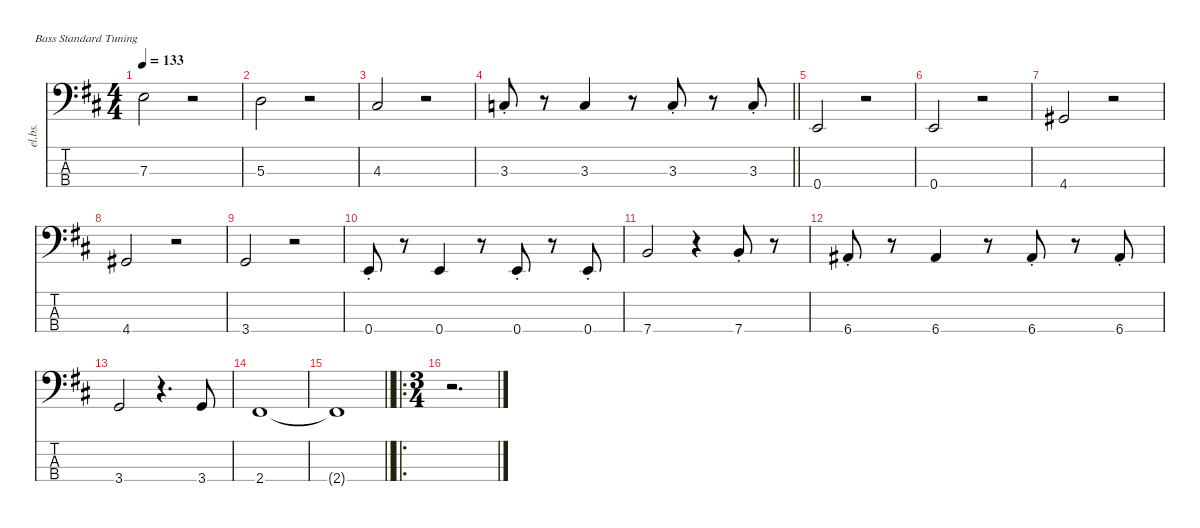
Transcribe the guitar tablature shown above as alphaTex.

\defaultSystemsLayout 4
\hideDynamics
\bracketExtendMode nobrackets
\otherSystemsTrackNameOrientation horizontal
\track ("Bass" "el.bs.") {instrument electricbassfinger}
\staff {score tabs}
\tuning (G2 D2 A1 E1)
\ts (4 4)
\tempo 133
\clef f4
\ks bminor
7.3{acc forcenatural}.2{dy f beam Down} r.2{beam Down} |
5.3{acc forcenatural}.2{beam Down} r.2{beam Down} |
4.3{acc #}.2{beam Up} r.2{beam Up} |
\barLineRight lightlight
3.3{st acc forcenatural}.8{beam Up} r.8{beam Up} 3.3{acc forcenatural}.4{beam Up} r.8{beam Up} 3.3{st acc forcenatural}.8{beam Up} r.8{beam Up} 3.3{st acc forcenatural}.8{beam Up} |
0.4{acc forcenatural}.2{beam Up} r.2{beam Up} |
0.4{acc forcenatural}.2{beam Up} r.2{beam Up} |
4.4{acc #}.2{beam Up} r.2{beam Up} |
4.4{acc #}.2{beam Up} r.2{beam Up} |
3.4{acc forcenatural}.2{beam Up} r.2{beam Up} |
0.4{st acc forcenatural}.8{beam Up} r.8{beam Up} 0.4{acc forcenatural}.4{beam Up} r.8{beam Up} 0.4{st acc forcenatural}.8{beam Up} r.8{beam Up} 0.4{st acc forcenatural}.8{beam Up} |
7.4{acc forcenatural}.2{beam Up} r.4{beam Up} 7.4{st acc forcenatural}.8{beam Up} r.8{beam Up} |
6.4{st acc #}.8{beam Up} r.8{beam Up} 6.4{acc #}.4{beam Up} r.8{beam Up} 6.4{st acc #}.8{beam Up} r.8{beam Up} 6.4{st acc #}.8{beam Up} |
3.4{acc forcenatural}.2{beam Up} r.4{d beam Up} 3.4{acc forcenatural}.8{beam Up} |
2.4{acc #}.1{beam Up} |
\barLineRight lightlight
2.4{t acc #}.1{beam Up} |
\ro
\ts (3 4)
\beaming (8 2 2 2)
r.2{d beam Down}
